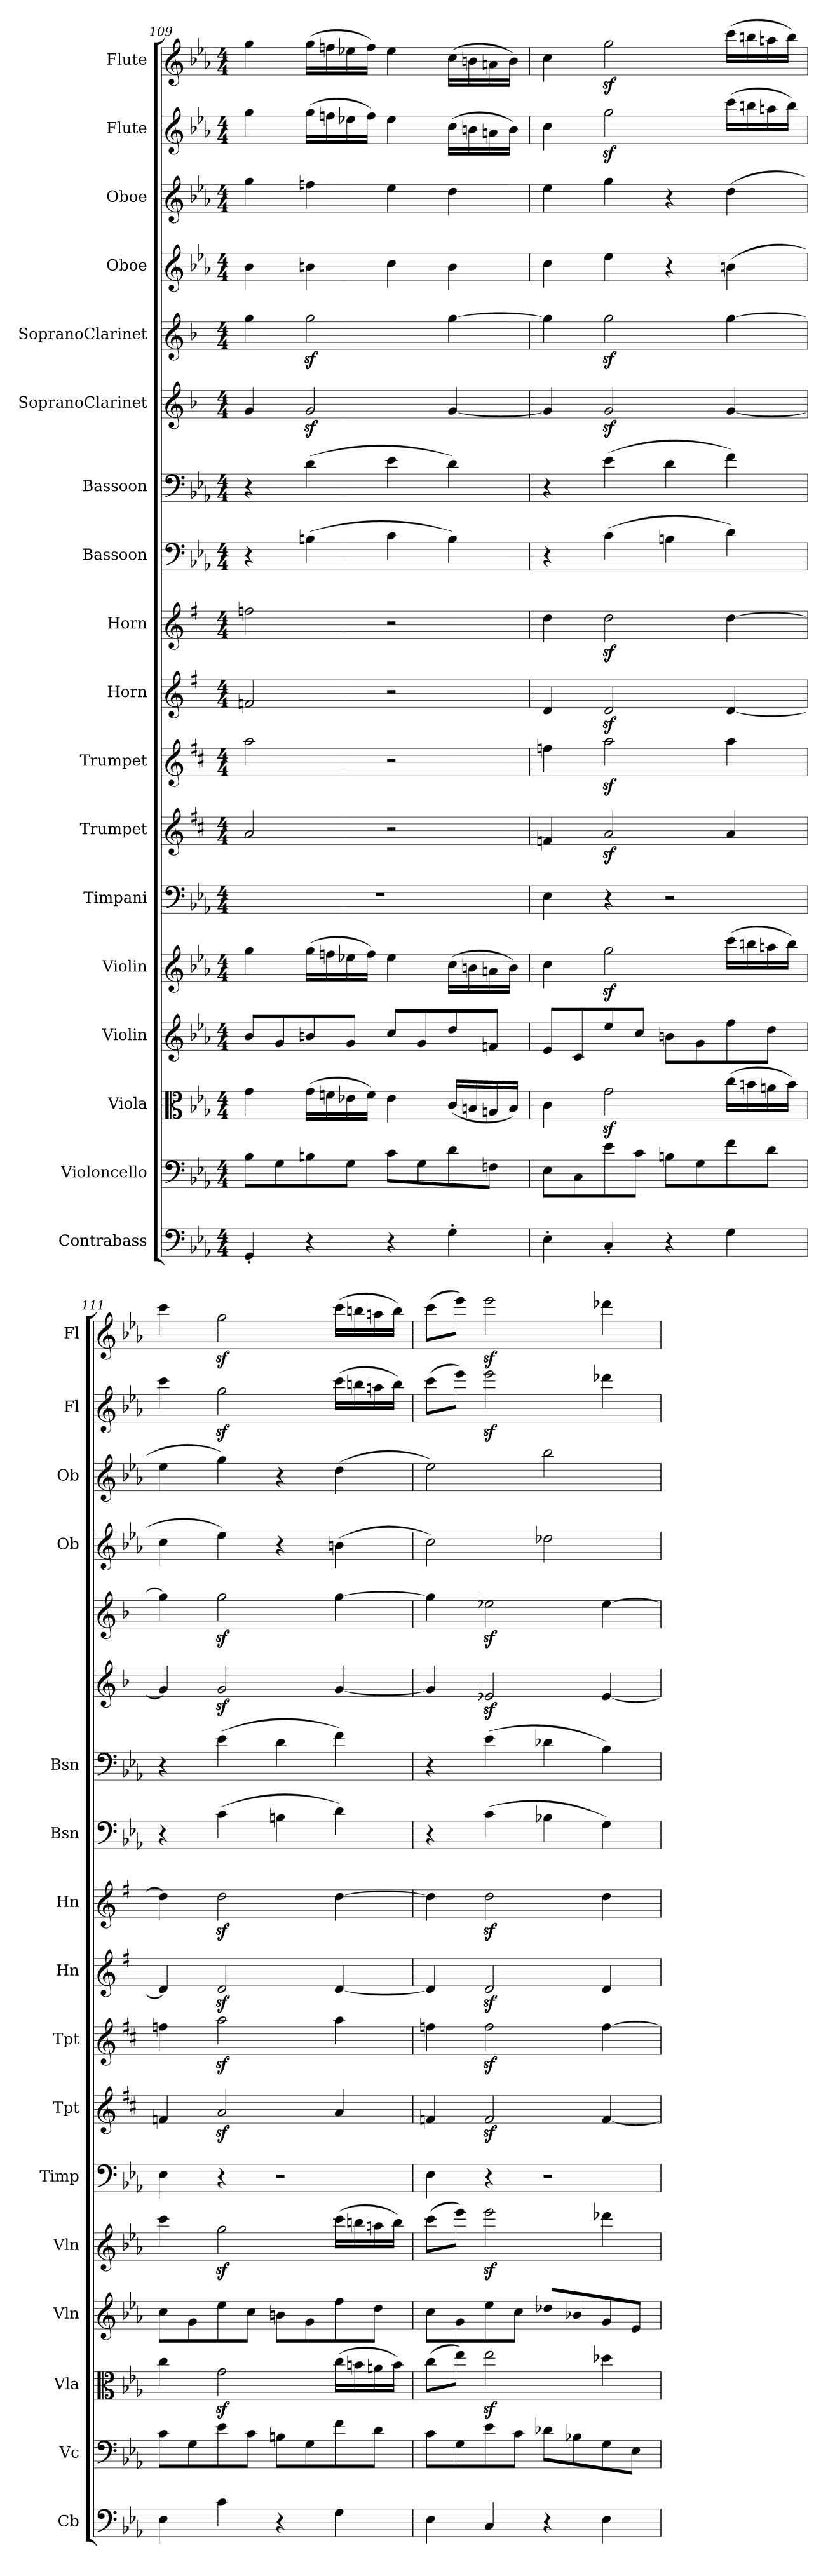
**kern	**kern	**kern	**kern	**kern	**kern	**kern	**kern	**kern	**kern	**kern	**kern	**kern	**kern	**kern	**kern	**kern	**kern
*part18	*part17	*part16	*part15	*part14	*part13	*part12	*part11	*part10	*part9	*part8	*part7	*part6	*part5	*part4	*part3	*part2	*part1
*staff18	*staff17	*staff16	*staff15	*staff14	*staff13	*staff12	*staff11	*staff10	*staff9	*staff8	*staff7	*staff6	*staff5	*staff4	*staff3	*staff2	*staff1
*I"Contrabass	*I"Violoncello	*I"Viola	*I"Violin	*I"Violin	*I"Timpani	*I"Trumpet	*I"Trumpet	*I"Horn	*I"Horn	*I"Bassoon	*I"Bassoon	*I"SopranoClarinet	*I"SopranoClarinet	*I"Oboe	*I"Oboe	*I"Flute	*I"Flute
*I'Cb	*I'Vc	*I'Vla	*I'Vln	*I'Vln	*I'Timp	*I'Tpt	*I'Tpt	*I'Hn	*I'Hn	*I'Bsn	*I'Bsn	*	*	*I'Ob	*I'Ob	*I'Fl	*I'Fl
*clefF4	*clefF4	*clefC3	*clefG2	*clefG2	*clefF4	*clefG2	*clefG2	*clefG2	*clefG2	*clefF4	*clefF4	*clefG2	*clefG2	*clefG2	*clefG2	*clefG2	*clefG2
*ITrd7c12	*	*	*	*	*	*ITrd1c2	*ITrd1c2	*ITrd4c7	*ITrd4c7	*	*	*	*	*	*	*	*
*k[b-e-a-]	*k[b-e-a-]	*k[b-e-a-]	*k[b-e-a-]	*k[b-e-a-]	*k[b-e-a-]	*k[]	*k[]	*k[]	*k[]	*k[b-e-a-]	*k[b-e-a-]	*k[b-]	*k[b-]	*k[b-e-a-]	*k[b-e-a-]	*k[b-e-a-]	*k[b-e-a-]
*M4/4	*M4/4	*M4/4	*M4/4	*M4/4	*M4/4	*M4/4	*M4/4	*M4/4	*M4/4	*M4/4	*M4/4	*M4/4	*M4/4	*M4/4	*M4/4	*M4/4	*M4/4
=109	=109	=109	=109	=109	=109	=109	=109	=109	=109	=109	=109	=109	=109	=109	=109	=109	=109
4GGG'/	8B-\L	4g\	8b-/L	4gg\	1r	2g/	2gg\	2B-X/	2b-X\	4r	4r	4g/	4gg\	4b-\	4gg\	4gg\	4gg\
.	8G\	.	8g/	.	.	.	.	.	.	.	.	.	.	.	.	.	.
4r	8Bn\	(>16g\LL	8bn/	(>16gg\LL	.	.	.	.	.	(>4Bn\	(>4d\	2gz</	2ggz<\	4bn\	4ffn\	(>16gg\LL	(>16gg\LL
.	.	16fn\	.	16ffn\	.	.	.	.	.	.	.	.	.	.	.	16ffn\	16ffn\
.	8G\J	16e-X\	8g/J	16ee-X\	.	.	.	.	.	.	.	.	.	.	.	16ee-X\	16ee-X\
.	.	16f\JJ)	.	16ff\JJ)	.	.	.	.	.	.	.	.	.	.	.	16ff\JJ)	16ff\JJ)
4r	8c\L	4e-\	8cc/L	4ee-\	.	2r	2r	2r	2r	4c\	4e-\	.	.	4cc\	4ee-\	4ee-\	4ee-\
.	8G\	.	8g/	.	.	.	.	.	.	.	.	.	.	.	.	.	.
4GG'\	8d\	(<16c/LL	8dd/	(>16cc\LL	.	.	.	.	.	4B\)	4d\)	[4g/	[4gg\	4b\	4dd\	(>16cc\LL	(>16cc\LL
.	.	16Bn/	.	16bn\	.	.	.	.	.	.	.	.	.	.	.	16bn\	16bn\
.	8Fn\J	16An/	8fn/J	16an\	.	.	.	.	.	.	.	.	.	.	.	16an\	16an\
.	.	16B/JJ)	.	16b\JJ)	.	.	.	.	.	.	.	.	.	.	.	16b\JJ)	16b\JJ)
=110	=110	=110	=110	=110	=110	=110	=110	=110	=110	=110	=110	=110	=110	=110	=110	=110	=110
4EE-'\	8E-\L	4c\	8e-/L	4cc\	4E-\	4e-X/	4ee-X\	4G/	4g\	4r	4r	4g/]	4gg\]	4cc\	4ee-\	4cc\	4cc\
.	8C\	.	8c/	.	.	.	.	.	.	.	.	.	.	.	.	.	.
4CC'/	8e-\	2gz<\	8ee-/	2ggz<\	4r	2gz</	2ggz<\	2Gz</	2gz<\	(>4c\	(>4e-\	2gz</	2ggz<\	4ee-\	4gg\	2ggz<\	2ggz<\
.	8c\J	.	8cc/J	.	.	.	.	.	.	.	.	.	.	.	.	.	.
4r	8Bn\L	.	8bn\L	.	2r	.	.	.	.	4Bn\	4d\	.	.	4r	4r	.	.
.	8G\	.	8g\	.	.	.	.	.	.	.	.	.	.	.	.	.	.
4GG\	8f\	(>16cc\LL	8ff\	(>16ccc\LL	.	4g/	4gg\	[4G/	[4g\	4d\)	4f\)	[4g/	[4gg\	(>4bn\	(>4dd\	(>16ccc\LL	(>16ccc\LL
.	.	16bn\	.	16bbn\	.	.	.	.	.	.	.	.	.	.	.	16bbn\	16bbn\
.	8d\J	16an\	8dd\J	16aan\	.	.	.	.	.	.	.	.	.	.	.	16aan\	16aan\
.	.	16b\JJ)	.	16bb\JJ)	.	.	.	.	.	.	.	.	.	.	.	16bb\JJ)	16bb\JJ)
=111	=111	=111	=111	=111	=111	=111	=111	=111	=111	=111	=111	=111	=111	=111	=111	=111	=111
4EE-\	8c\L	4cc\	8cc\L	4ccc\	4E-\	4e-X/	4ee-X\	4G/]	4g\]	4r	4r	4g/]	4gg\]	4cc\	4ee-\	4ccc\	4ccc\
.	8G\	.	8g\	.	.	.	.	.	.	.	.	.	.	.	.	.	.
4C\	8e-\	2gz<\	8ee-\	2ggz<\	4r	2gz</	2ggz<\	2Gz</	2gz<\	(>4c\	(>4e-\	2gz</	2ggz<\	4ee-\)	4gg\)	2ggz<\	2ggz<\
.	8c\J	.	8cc\J	.	.	.	.	.	.	.	.	.	.	.	.	.	.
4r	8Bn\L	.	8bn\L	.	2r	.	.	.	.	4Bn\	4d\	.	.	4r	4r	.	.
.	8G\	.	8g\	.	.	.	.	.	.	.	.	.	.	.	.	.	.
4GG\	8f\	(>16cc\LL	8ff\	(>16ccc\LL	.	4g/	4gg\	[4G/	[4g\	4d\)	4f\)	[4g/	[4gg\	(>4bn\	(>4dd\	(>16ccc\LL	(>16ccc\LL
.	.	16bn\	.	16bbn\	.	.	.	.	.	.	.	.	.	.	.	16bbn\	16bbn\
.	8d\J	16an\	8dd\J	16aan\	.	.	.	.	.	.	.	.	.	.	.	16aan\	16aan\
.	.	16b\JJ)	.	16bb\JJ)	.	.	.	.	.	.	.	.	.	.	.	16bb\JJ)	16bb\JJ)
=112	=112	=112	=112	=112	=112	=112	=112	=112	=112	=112	=112	=112	=112	=112	=112	=112	=112
4EE-\	8c\L	(>8cc\L	8cc\L	(>8ccc\L	4E-\	4e-X/	4ee-X\	4G/]	4g\]	4r	4r	4g/]	4gg\]	2cc\)	2ee-\)	(>8ccc\L	(>8ccc\L
.	8G\	8ee-\J)	8g\	8eee-\J)	.	.	.	.	.	.	.	.	.	.	.	8eee-\J)	8eee-\J)
4CC/	8e-\	2ee-z<\	8ee-\	2eee-z<\	4r	2e-z</	2ee-z<\	2Gz</	2gz<\	(>4c\	(>4e-\	2e-Xz</	2ee-Xz<\	.	.	2eee-z<\	2eee-z<\
.	8c\J	.	8cc\J	.	.	.	.	.	.	.	.	.	.	.	.	.	.
4r	8d-X\L	.	8dd-X/L	.	2r	.	.	.	.	4B-X\	4d-X\	.	.	2dd-X\	2bb-\	.	.
.	8B-X\	.	8b-X/	.	.	.	.	.	.	.	.	.	.	.	.	.	.
4EE-\	8G\	4dd-X\	8g/	4ddd-X\	.	[4e-/	[4ee-\	4G/	4g\	4G\)	4B-\)	[4e-/	[4ee-\	.	.	4ddd-X\	4ddd-X\
.	8E-\J	.	8e-/J	.	.	.	.	.	.	.	.	.	.	.	.	.	.
=	=	=	=	=	=	=	=	=	=	=	=	=	=	=	=	=	=
*-	*-	*-	*-	*-	*-	*-	*-	*-	*-	*-	*-	*-	*-	*-	*-	*-	*-
